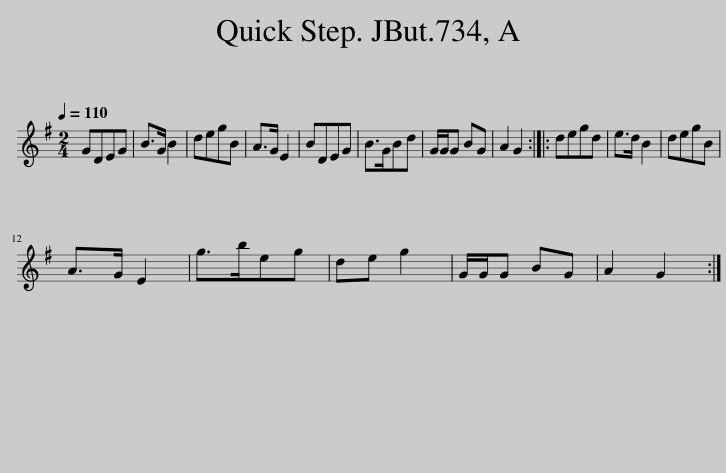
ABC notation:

X:1
L:1/8
Q:1/4=110
M:2/4
I:linebreak $
K:G
V:1 treble
V:1
 GDEG | B>G B2 | degB | A>G E2 | BDEG | %5
 B>GBd | G/G/G BG | A2 G2 :: degd | e>d B2 | %10
 degB |$ A>G E2 | g>beg | de g2 | G/G/G BG | %15
 A2 G2 :| %16
